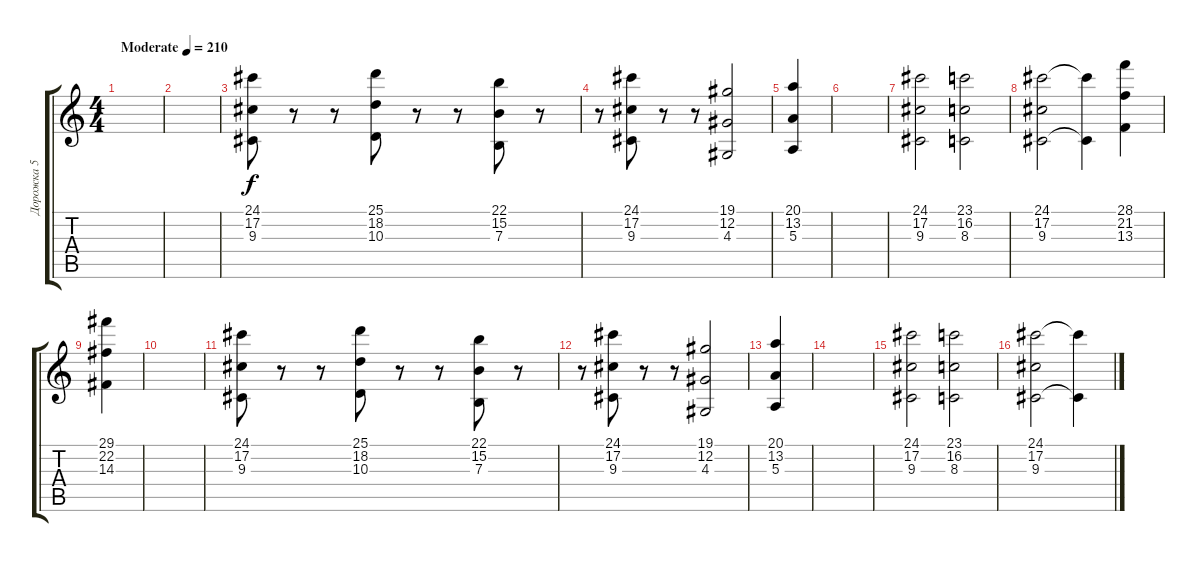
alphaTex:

\track ("Дорожка 5" "Дорожка 5") {instrument tremolostrings}
\staff {score tabs}
\tuning (Db4 Ab3 E3 B2 Gb2 Db2) {hide}
\ts (4 4)
\tempo (210 "Moderate")
\clef g2
\ks c
|
|
(24.1 17.2 9.3).8 r.8 r.8 (25.1 18.2 10.3).8 r.8 r.8 (22.1 15.2 7.3).8 r.8 |
r.8 (24.1 17.2 9.3).8 r.8 r.8 (19.1 12.2 4.3).2 |
(20.1 13.2 5.3).4 |
|
(24.1 17.2 9.3).2 (23.1 16.2 8.3).2 |
(24.1 17.2 9.3).2 (24.1{t} 9.3{t}).4 (28.1 21.2 13.3).4 |
(29.1 22.2 14.3).4 |
|
(24.1 17.2 9.3).8 r.8 r.8 (25.1 18.2 10.3).8 r.8 r.8 (22.1 15.2 7.3).8 r.8 |
r.8 (24.1 17.2 9.3).8 r.8 r.8 (19.1 12.2 4.3).2 |
(20.1 13.2 5.3).4 |
|
(24.1 17.2 9.3).2 (23.1 16.2 8.3).2 |
(24.1 17.2 9.3).2 (24.1{t} 9.3{t}).4
